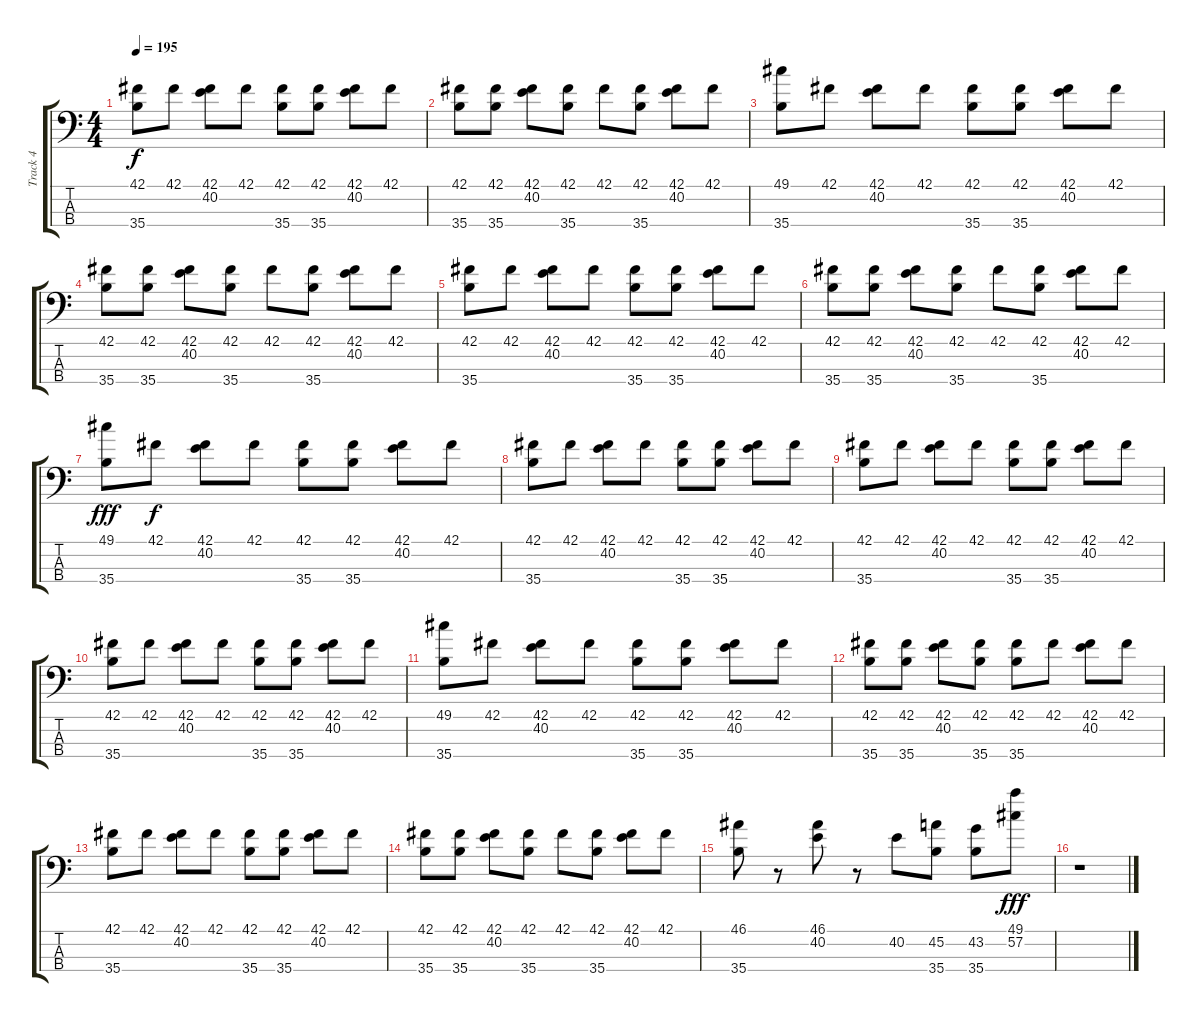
\track ("Track 4" "Track 4") {instrument acousticgrandpiano}
\staff {score tabs}
\tuning (C-1 C-1 C-1 C-1) {hide}
\ts (4 4)
\tempo 195
\clef f4
\ks c
(42.1 35.4).8{dy f} 42.1.8 (42.1 40.2).8 42.1.8 (42.1 35.4).8 (42.1 35.4).8 (42.1 40.2).8 42.1.8 |
(42.1 35.4).8 (42.1 35.4).8 (42.1 40.2).8 (42.1 35.4).8 42.1.8 (42.1 35.4).8 (42.1 40.2).8 42.1.8 |
(49.1 35.4).8 42.1.8 (42.1 40.2).8 42.1.8 (42.1 35.4).8 (42.1 35.4).8 (42.1 40.2).8 42.1.8 |
(42.1 35.4).8 (42.1 35.4).8 (42.1 40.2).8 (42.1 35.4).8 42.1.8 (42.1 35.4).8 (42.1 40.2).8 42.1.8 |
(42.1 35.4).8 42.1.8 (42.1 40.2).8 42.1.8 (42.1 35.4).8 (42.1 35.4).8 (42.1 40.2).8 42.1.8 |
(42.1 35.4).8 (42.1 35.4).8 (42.1 40.2).8 (42.1 35.4).8 42.1.8 (42.1 35.4).8 (42.1 40.2).8 42.1.8 |
(49.1 35.4).8{dy fff} 42.1.8{dy f} (42.1 40.2).8 42.1.8 (42.1 35.4).8 (42.1 35.4).8 (42.1 40.2).8 42.1.8 |
(42.1 35.4).8 42.1.8 (42.1 40.2).8 42.1.8 (42.1 35.4).8 (42.1 35.4).8 (42.1 40.2).8 42.1.8 |
(42.1 35.4).8 42.1.8 (42.1 40.2).8 42.1.8 (42.1 35.4).8 (42.1 35.4).8 (42.1 40.2).8 42.1.8 |
(42.1 35.4).8 42.1.8 (42.1 40.2).8 42.1.8 (42.1 35.4).8 (42.1 35.4).8 (42.1 40.2).8 42.1.8 |
(49.1 35.4).8 42.1.8 (42.1 40.2).8 42.1.8 (42.1 35.4).8 (42.1 35.4).8 (42.1 40.2).8 42.1.8 |
(42.1 35.4).8 (42.1 35.4).8 (42.1 40.2).8 (42.1 35.4).8 (42.1 35.4).8 42.1.8 (42.1 40.2).8 42.1.8 |
(42.1 35.4).8 42.1.8 (42.1 40.2).8 42.1.8 (42.1 35.4).8 (42.1 35.4).8 (42.1 40.2).8 42.1.8 |
(42.1 35.4).8 (42.1 35.4).8 (42.1 40.2).8 (42.1 35.4).8 42.1.8 (42.1 35.4).8 (42.1 40.2).8 42.1.8 |
(46.1 35.4).8 r.8 (46.1 40.2).8 r.8 40.2.8 (45.2 35.4).8 (43.2 35.4).8 (49.1 57.2).8{dy fff} |
r.1
